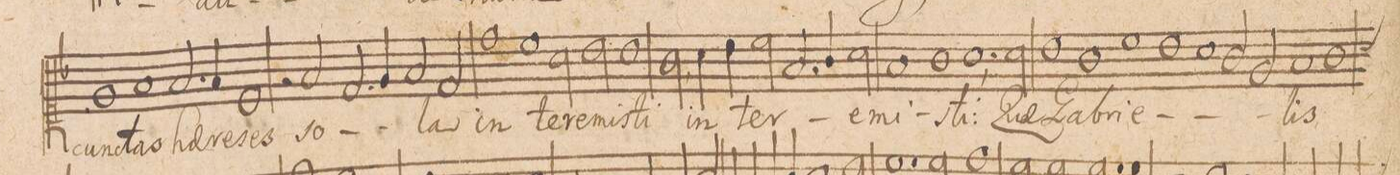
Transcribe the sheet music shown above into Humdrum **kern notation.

**kern	**text
*I"CANTVS.	*
*clefC1	*
*k[b-]	*
*met(C|)	*
*M2/1	*
1e	cun-
=13-	=13-
1f	-ctas
2.f/	hae-
4f/	-re-
=14-	=14-
1c	-ses
2re	.
2f/	so-
=15-	=15-
2.d/	.
4e/	.
2f/	.
2d/	-la
=16-	=16-
1dd	in-
1cc	-te-
=17-	=17-
2a\	-re-
2b-\	-mi-
1b-	-sti
=18-	=18-
2g,\	.
4a\	in-
4b-\	.
2cc\	-ter-
2.f/	.
=19-	=19-
4g/	.
2a\	-e-
1f	-mi-
=20-	=20-
1g	.
1.a	-sti:
=21-	=21-
2a\	Quae
1b-	Ga-
=22-	=22-
1g	-bri-
1cc	-e-
=23-	=23-
1b-	.
1a	.
=24-	=24-
2g/	.
2e/	.
1f	-lis
=25-	=25-
*custos:a	*
1g	.
*-	*-
